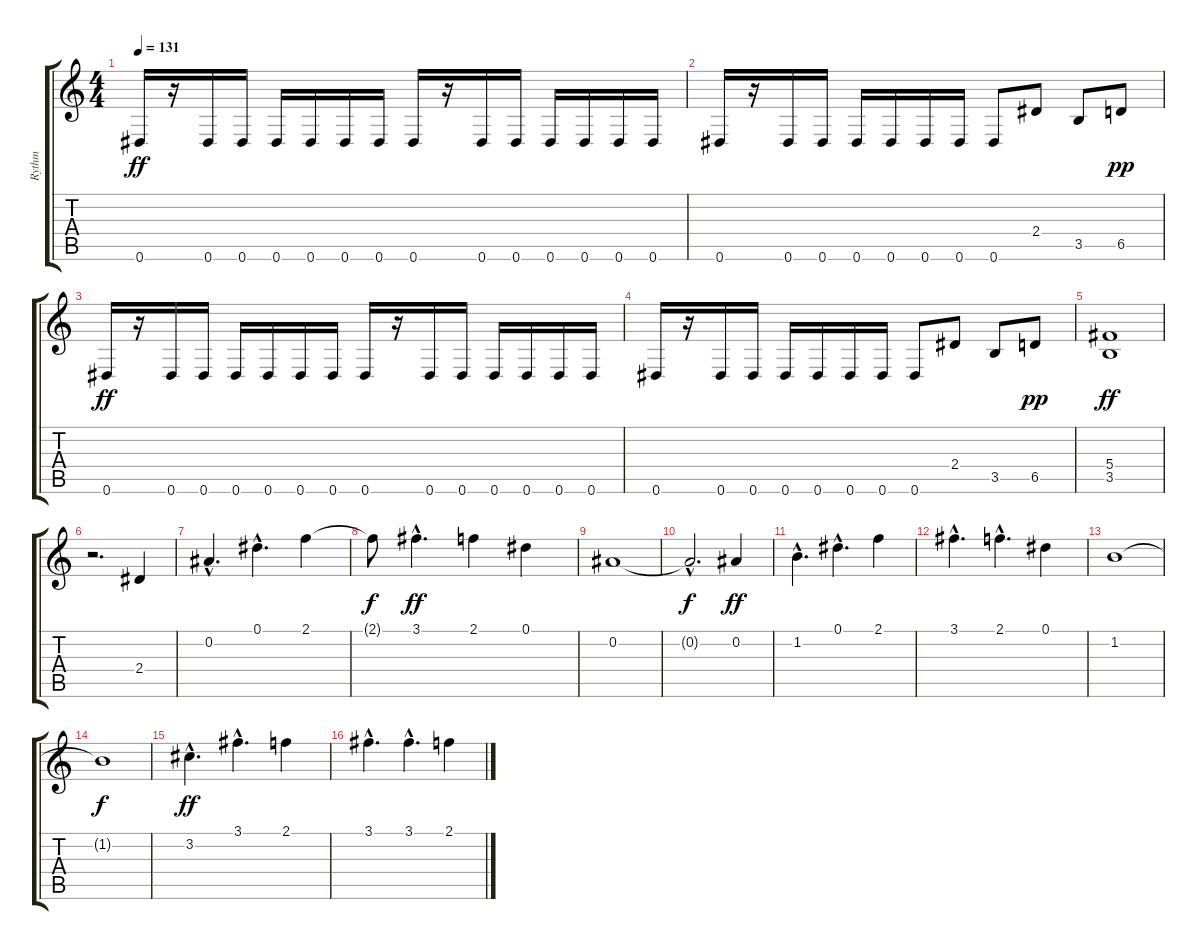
\track ("Rythm" "Rythm") {instrument distortionguitar}
\staff {score tabs}
\tuning (Eb4 Bb3 Gb3 Db3 Ab2 Eb2) {hide}
\ts (4 4)
\tempo 131
\clef g2
\ks c
0.6.16{dy ff} r.16 0.6.16 0.6.16 0.6.16 0.6.16 0.6.16 0.6.16 0.6.16 r.16 0.6.16 0.6.16 0.6.16 0.6.16 0.6.16 0.6.16 |
0.6.16 r.16 0.6.16 0.6.16 0.6.16 0.6.16 0.6.16 0.6.16 0.6.8 2.4.8 3.5.8 6.5.8{dy pp} |
0.6.16{dy ff} r.16 0.6.16 0.6.16 0.6.16 0.6.16 0.6.16 0.6.16 0.6.16 r.16 0.6.16 0.6.16 0.6.16 0.6.16 0.6.16 0.6.16 |
0.6.16 r.16 0.6.16 0.6.16 0.6.16 0.6.16 0.6.16 0.6.16 0.6.8 2.4.8 3.5.8 6.5.8{dy pp} |
(5.4 3.5).1{dy ff} |
r.2{d} 2.4.4 |
0.2{hac}.4{d} 0.1{hac}.4{d} 2.1.4 |
2.1{t}.8{dy f} 3.1{hac}.4{d dy ff} 2.1.4 0.1.4 |
0.2.1 |
0.2{hac t}.2{d dy f} 0.2.4{dy ff} |
1.2{hac}.4{d} 0.1{hac}.4{d} 2.1.4 |
3.1{hac}.4{d} 2.1{hac}.4{d} 0.1.4 |
1.2.1 |
1.2{t}.1{dy f} |
3.2{hac}.4{d dy ff} 3.1{hac}.4{d} 2.1.4 |
3.1{hac}.4{d} 3.1{hac}.4{d} 2.1.4
